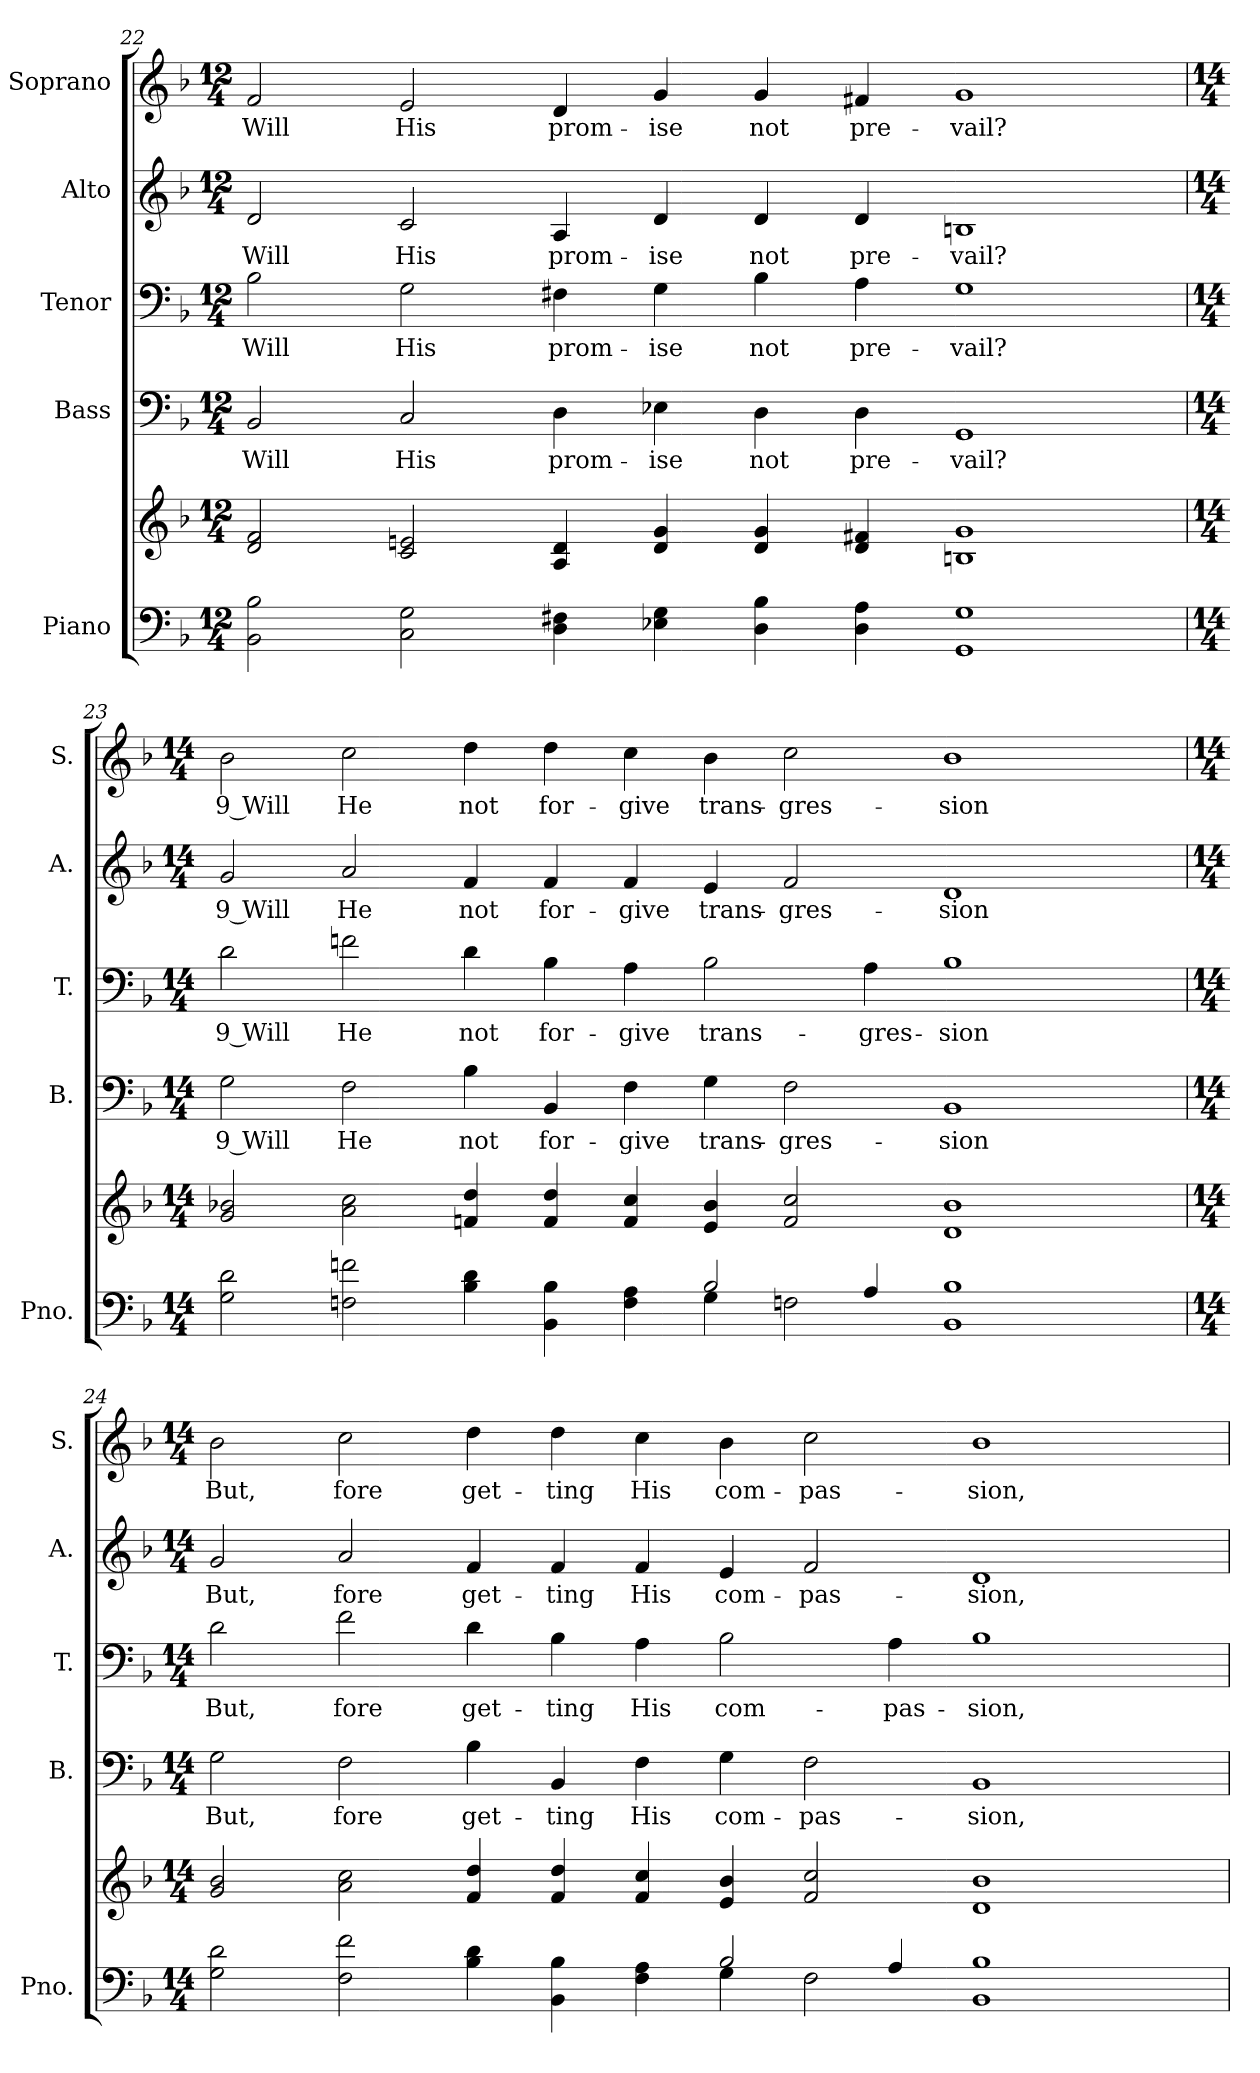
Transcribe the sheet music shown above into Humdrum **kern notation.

**kern	**kern	**kern	**text	**kern	**text	**kern	**text	**kern	**text
*part5	*part5	*part4	*part4	*part3	*part3	*part2	*part2	*part1	*part1
*staff6	*staff5	*staff4	*staff4	*staff3	*staff3	*staff2	*staff2	*staff1	*staff1
*I"Piano	*	*I"Bass	*	*I"Tenor	*	*I"Alto	*	*I"Soprano	*
*I'Pno.	*	*I'B.	*	*I'T.	*	*I'A.	*	*I'S.	*
!!LO:PB:g=z
*clefF4	*clefG2	*clefF4	*	*clefF4	*	*clefG2	*	*clefG2	*
*k[b-]	*k[b-]	*k[b-]	*	*k[b-]	*	*k[b-]	*	*k[b-]	*
*F:	*F:	*F:	*	*F:	*	*F:	*	*F:	*
*M12/4	*M12/4	*M12/4	*	*M12/4	*	*M12/4	*	*M12/4	*
=22	=22	=22	=22	=22	=22	=22	=22	=22	=22
!	!	!	!LO:LY:b:color=#000000	!	!	!	!	!	!
!	!	!	!	!	!LO:LY:b:color=#000000	!	!	!	!
!	!	!	!	!	!	!	!LO:LY:b:color=#000000	!	!
!	!	!	!	!	!	!	!	!	!LO:LY:b:color=#000000
2BB-i\ 2B-i	2di/ 2fi	2BB-i/	Will	2B-i\	Will	2di/	Will	2fi/	Will
!	!	!	!LO:LY:b:color=#000000	!	!	!	!	!	!
!	!	!	!	!	!LO:LY:b:color=#000000	!	!	!	!
!	!	!	!	!	!	!	!LO:LY:b:color=#000000	!	!
!	!	!	!	!	!	!	!	!	!LO:LY:b:color=#000000
2Ci\ 2Gi	2ci/ 2eni	2Ci/	His	2Gi\	His	2ci/	His	2ei/	His
!	!	!	!LO:LY:b:color=#000000	!	!	!	!	!	!
!	!	!	!	!	!LO:LY:b:color=#000000	!	!	!	!
!	!	!	!	!	!	!	!LO:LY:b:color=#000000	!	!
!	!	!	!	!	!	!	!	!	!LO:LY:b:color=#000000
4Di\ 4F#Xi	4Ai/ 4di	4Di\	prom-	4F#Xi\	prom-	4Ai/	prom-	4di/	prom-
!	!	!	!LO:LY:b:color=#000000	!	!	!	!	!	!
!	!	!	!	!	!LO:LY:b:color=#000000	!	!	!	!
!	!	!	!	!	!	!	!LO:LY:b:color=#000000	!	!
!	!	!	!	!	!	!	!	!	!LO:LY:b:color=#000000
4E-Xi\ 4Gi	4di/ 4gi	4E-Xi\	-ise	4Gi\	-ise	4di/	-ise	4gi/	-ise
!	!	!	!LO:LY:b:color=#000000	!	!	!	!	!	!
!	!	!	!	!	!LO:LY:b:color=#000000	!	!	!	!
!	!	!	!	!	!	!	!LO:LY:b:color=#000000	!	!
!	!	!	!	!	!	!	!	!	!LO:LY:b:color=#000000
4Di\ 4B-i	4di/ 4gi	4Di\	not	4B-i\	not	4di/	not	4gi/	not
!	!	!	!LO:LY:b:color=#000000	!	!	!	!	!	!
!	!	!	!	!	!LO:LY:b:color=#000000	!	!	!	!
!	!	!	!	!	!	!	!LO:LY:b:color=#000000	!	!
!	!	!	!	!	!	!	!	!	!LO:LY:b:color=#000000
4Di\ 4Ai	4di/ 4f#Xi	4Di\	pre-	4Ai\	pre-	4di/	pre-	4f#Xi/	pre-
!	!	!	!LO:LY:b:color=#000000	!	!	!	!	!	!
!	!	!	!	!	!LO:LY:b:color=#000000	!	!	!	!
!	!	!	!	!	!	!	!LO:LY:b:color=#000000	!	!
!	!	!	!	!	!	!	!	!	!LO:LY:b:color=#000000
1GGi 1Gi	1Bni 1gi	1GGi	-vail?	1Gi	-vail?	1Bni	-vail?	1gi	-vail?
!!LO:LB:g=z
=23	=23	=23	=23	=23	=23	=23	=23	=23	=23
*M14/4	*M14/4	*M14/4	*	*M14/4	*	*M14/4	*	*M14/4	*
*^	*	*	*	*	*	*	*	*	*
!	!	!	!	!LO:LY:b:color=#000000	!	!	!	!	!	!
!	!	!	!	!	!	!LO:LY:b:color=#000000	!	!	!	!
!	!	!	!	!	!	!	!	!LO:LY:b:color=#000000	!	!
!	!	!	!	!	!	!	!	!	!	!LO:LY:b:color=#000000
2Gi\ 2di	1ryy	2gi/ 2b-Xi	2Gi\	9 Will	2di\	9 Will	2gi/	9 Will	2b-i\	9 Will
!	!	!	!	!LO:LY:b:color=#000000	!	!	!	!	!	!
!	!	!	!	!	!	!LO:LY:b:color=#000000	!	!	!	!
!	!	!	!	!	!	!	!	!LO:LY:b:color=#000000	!	!
!	!	!	!	!	!	!	!	!	!	!LO:LY:b:color=#000000
2Fni\ 2fni	.	2ai\ 2cci	2Fi\	He	2fni\	He	2ai/	He	2cci\	He
!	!	!	!	!LO:LY:b:color=#000000	!	!	!	!	!	!
!	!	!	!	!	!	!LO:LY:b:color=#000000	!	!	!	!
!	!	!	!	!	!	!	!	!LO:LY:b:color=#000000	!	!
!	!	!	!	!	!	!	!	!	!	!LO:LY:b:color=#000000
4B-i\ 4di	2ryy	4fni/ 4ddi	4B-i\	not	4di\	not	4fi/	not	4ddi\	not
!	!	!	!	!LO:LY:b:color=#000000	!	!	!	!	!	!
!	!	!	!	!	!	!LO:LY:b:color=#000000	!	!	!	!
!	!	!	!	!	!	!	!	!LO:LY:b:color=#000000	!	!
!	!	!	!	!	!	!	!	!	!	!LO:LY:b:color=#000000
4BB-i\ 4B-i	.	4fi/ 4ddi	4BB-i/	for-	4B-i\	for-	4fi/	for-	4ddi\	for-
!	!	!	!	!LO:LY:b:color=#000000	!	!	!	!	!	!
!	!	!	!	!	!	!LO:LY:b:color=#000000	!	!	!	!
!	!	!	!	!	!	!	!	!LO:LY:b:color=#000000	!	!
!	!	!	!	!	!	!	!	!	!	!LO:LY:b:color=#000000
4Fi\ 4Ai	4ryy	4fi/ 4cci	4Fi\	-give	4Ai\	-give	4fi/	-give	4cci\	-give
!	!	!	!	!LO:LY:b:color=#000000	!	!	!	!	!	!
!	!	!	!	!	!	!LO:LY:b:color=#000000	!	!	!	!
!	!	!	!	!	!	!	!	!LO:LY:b:color=#000000	!	!
!	!	!	!	!	!	!	!	!	!	!LO:LY:b:color=#000000
2B-i/	4Gi\	4ei/ 4b-i	4Gi\	trans-	2B-i\	trans-	4ei/	trans-	4b-i\	trans-
!	!	!	!	!LO:LY:b:color=#000000	!	!	!	!	!	!
!	!	!	!	!	!	!	!	!LO:LY:b:color=#000000	!	!
!	!	!	!	!	!	!	!	!	!	!LO:LY:b:color=#000000
.	2Fni\	2fi/ 2cci	2Fi\	-gres-	.	.	2fi/	-gres-	2cci\	-gres-
!	!	!	!	!	!	!LO:LY:b:color=#000000	!	!	!	!
4Ai/	.	.	.	.	4Ai\	-gres-	.	.	.	.
!	!	!	!	!LO:LY:b:color=#000000	!	!	!	!	!	!
!	!	!	!	!	!	!LO:LY:b:color=#000000	!	!	!	!
!	!	!	!	!	!	!	!	!LO:LY:b:color=#000000	!	!
!	!	!	!	!	!	!	!	!	!	!LO:LY:b:color=#000000
1BB-i 1B-i	2ryy	1di 1b-i	1BB-i	-sion	1B-i	-sion	1di	-sion	1b-i	-sion
.	2ryy	.	.	.	.	.	.	.	.	.
!!LO:PB:g=z
=24	=24	=24	=24	=24	=24	=24	=24	=24	=24	=24
*M14/4	*	*M14/4	*M14/4	*	*M14/4	*	*M14/4	*	*M14/4	*
!	!	!	!	!LO:LY:b:color=#000000	!	!	!	!	!	!
!	!	!	!	!	!	!LO:LY:b:color=#000000	!	!	!	!
!	!	!	!	!	!	!	!	!LO:LY:b:color=#000000	!	!
!	!	!	!	!	!	!	!	!	!	!LO:LY:b:color=#000000
2Gi\ 2di	1ryy	2gi/ 2b-i	2Gi\	But,	2di\	But,	2gi/	But,	2b-i\	But,
!	!	!	!	!LO:LY:b:color=#000000	!	!	!	!	!	!
!	!	!	!	!	!	!LO:LY:b:color=#000000	!	!	!	!
!	!	!	!	!	!	!	!	!LO:LY:b:color=#000000	!	!
!	!	!	!	!	!	!	!	!	!	!LO:LY:b:color=#000000
2Fi\ 2fi	.	2ai\ 2cci	2Fi\	fore	2fi\	fore	2ai/	fore	2cci\	fore
!	!	!	!	!LO:LY:b:color=#000000	!	!	!	!	!	!
!	!	!	!	!	!	!LO:LY:b:color=#000000	!	!	!	!
!	!	!	!	!	!	!	!	!LO:LY:b:color=#000000	!	!
!	!	!	!	!	!	!	!	!	!	!LO:LY:b:color=#000000
4B-i\ 4di	2ryy	4fi/ 4ddi	4B-i\	get-	4di\	get-	4fi/	get-	4ddi\	get-
!	!	!	!	!LO:LY:b:color=#000000	!	!	!	!	!	!
!	!	!	!	!	!	!LO:LY:b:color=#000000	!	!	!	!
!	!	!	!	!	!	!	!	!LO:LY:b:color=#000000	!	!
!	!	!	!	!	!	!	!	!	!	!LO:LY:b:color=#000000
4BB-i\ 4B-i	.	4fi/ 4ddi	4BB-i/	-ting	4B-i\	-ting	4fi/	-ting	4ddi\	-ting
!	!	!	!	!LO:LY:b:color=#000000	!	!	!	!	!	!
!	!	!	!	!	!	!LO:LY:b:color=#000000	!	!	!	!
!	!	!	!	!	!	!	!	!LO:LY:b:color=#000000	!	!
!	!	!	!	!	!	!	!	!	!	!LO:LY:b:color=#000000
4Fi\ 4Ai	4ryy	4fi/ 4cci	4Fi\	His	4Ai\	His	4fi/	His	4cci\	His
!	!	!	!	!LO:LY:b:color=#000000	!	!	!	!	!	!
!	!	!	!	!	!	!LO:LY:b:color=#000000	!	!	!	!
!	!	!	!	!	!	!	!	!LO:LY:b:color=#000000	!	!
!	!	!	!	!	!	!	!	!	!	!LO:LY:b:color=#000000
2B-i/	4Gi\	4ei/ 4b-i	4Gi\	com-	2B-i\	com-	4ei/	com-	4b-i\	com-
!	!	!	!	!LO:LY:b:color=#000000	!	!	!	!	!	!
!	!	!	!	!	!	!	!	!LO:LY:b:color=#000000	!	!
!	!	!	!	!	!	!	!	!	!	!LO:LY:b:color=#000000
.	2Fi\	2fi/ 2cci	2Fi\	-pas-	.	.	2fi/	-pas-	2cci\	-pas-
!	!	!	!	!	!	!LO:LY:b:color=#000000	!	!	!	!
4Ai/	.	.	.	.	4Ai\	-pas-	.	.	.	.
!	!	!	!	!LO:LY:b:color=#000000	!	!	!	!	!	!
!	!	!	!	!	!	!LO:LY:b:color=#000000	!	!	!	!
!	!	!	!	!	!	!	!	!LO:LY:b:color=#000000	!	!
!	!	!	!	!	!	!	!	!	!	!LO:LY:b:color=#000000
1BB-i 1B-i	2ryy	1di 1b-i	1BB-i	-sion,	1B-i	-sion,	1di	-sion,	1b-i	-sion,
.	2ryy	.	.	.	.	.	.	.	.	.
*v	*v	*	*	*	*	*	*	*	*	*
=	=	=	=	=	=	=	=	=	=
*-	*-	*-	*-	*-	*-	*-	*-	*-	*-
